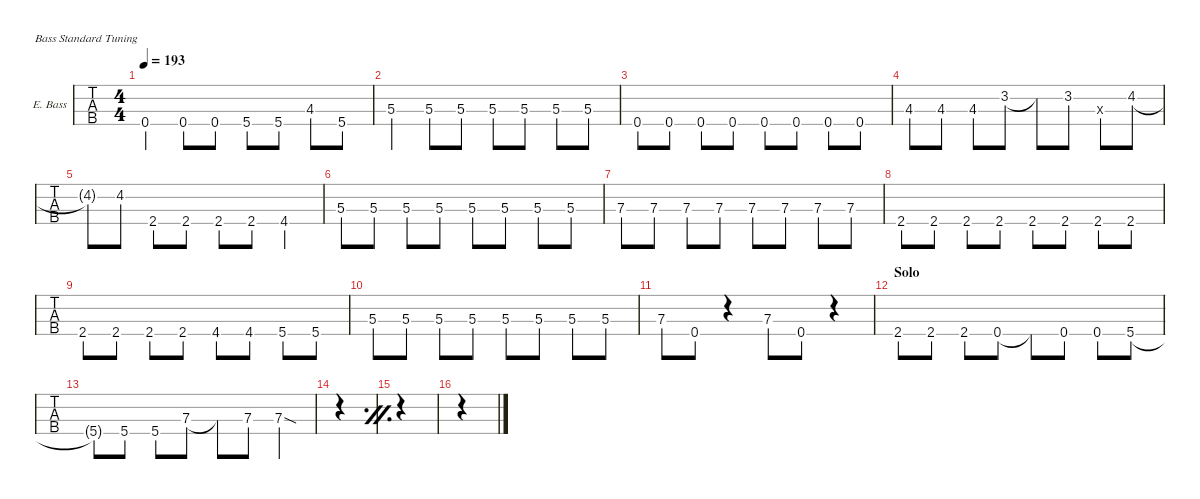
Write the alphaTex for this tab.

\defaultSystemsLayout 4
\hideDynamics
\bracketExtendMode nobrackets
\firstSystemTrackNameOrientation horizontal
\track ("Ele. Bass" "E. Bass") {defaultSystemsLayout 4 instrument electricbassfinger}
\staff {tabs}
\tuning (G2 D2 A1 E1)
\ts (4 4)
\tempo 193
\clef f4
\ks a
0.4{acc forcenatural}.4{dy f} 0.4{acc forcenatural}.8 0.4{acc forcenatural}.8 5.4{acc forcenatural}.8 5.4{acc forcenatural}.8 4.3{acc #}.8 5.4{acc forcenatural}.8 |
5.3{acc forcenatural}.4 5.3{acc forcenatural}.8 5.3{acc forcenatural}.8 5.3{acc forcenatural}.8 5.3{acc forcenatural}.8 5.3{acc forcenatural}.8 5.3{acc forcenatural}.8 |
0.4{acc forcenatural}.8 0.4{acc forcenatural}.8 0.4{acc forcenatural}.8 0.4{acc forcenatural}.8 0.4{acc forcenatural}.8 0.4{acc forcenatural}.8 0.4{acc forcenatural}.8 0.4{acc forcenatural}.8 |
4.3{acc #}.8 4.3{acc #}.8 4.3{acc #}.8 3.2{acc #}.8 3.2{t acc #}.8 3.2{acc #}.8 4.3{x acc #}.8 4.2{acc #}.8 |
4.2{t acc #}.8 4.2{acc #}.8 2.4{acc #}.8 2.4{acc #}.8 2.4{acc #}.8 2.4{acc #}.8 4.4{acc #}.4 |
5.3{acc forcenatural}.8 5.3{acc forcenatural}.8 5.3{acc forcenatural}.8 5.3{acc forcenatural}.8 5.3{acc forcenatural}.8 5.3{acc forcenatural}.8 5.3{acc forcenatural}.8 5.3{acc forcenatural}.8 |
7.3{acc forcenatural}.8 7.3{acc forcenatural}.8 7.3{acc forcenatural}.8 7.3{acc forcenatural}.8 7.3{acc forcenatural}.8 7.3{acc forcenatural}.8 7.3{acc forcenatural}.8 7.3{acc forcenatural}.8 |
2.4{acc #}.8 2.4{acc #}.8 2.4{acc #}.8 2.4{acc #}.8 2.4{acc #}.8 2.4{acc #}.8 2.4{acc #}.8 2.4{acc #}.8 |
2.4{acc #}.8 2.4{acc #}.8 2.4{acc #}.8 2.4{acc #}.8 4.4{acc #}.8 4.4{acc #}.8 5.4{acc forcenatural}.8 5.4{acc forcenatural}.8 |
5.3{acc forcenatural}.8 5.3{acc forcenatural}.8 5.3{acc forcenatural}.8 5.3{acc forcenatural}.8 5.3{acc forcenatural}.8 5.3{acc forcenatural}.8 5.3{acc forcenatural}.8 5.3{acc forcenatural}.8 |
7.3{acc forcenatural}.8 0.4{acc forcenatural}.8 r.4 7.3{acc forcenatural}.8 0.4{acc forcenatural}.8 r.4 |
\section ("" "Solo")
2.4{acc #}.8 2.4{acc #}.8 2.4{acc #}.8 0.4{acc forcenatural}.8 0.4{t acc forcenatural}.8 0.4{acc forcenatural}.8 0.4{acc forcenatural}.8 5.4{acc forcenatural}.8 |
5.4{t acc forcenatural}.8 5.4{acc forcenatural}.8 5.4{acc forcenatural}.8 7.3{acc forcenatural}.8 7.3{t acc forcenatural}.8 7.3{acc forcenatural}.8 7.3{sod acc forcenatural}.4 |
\simile firstofdouble
|
\simile secondofdouble
|
\simile firstofdouble
